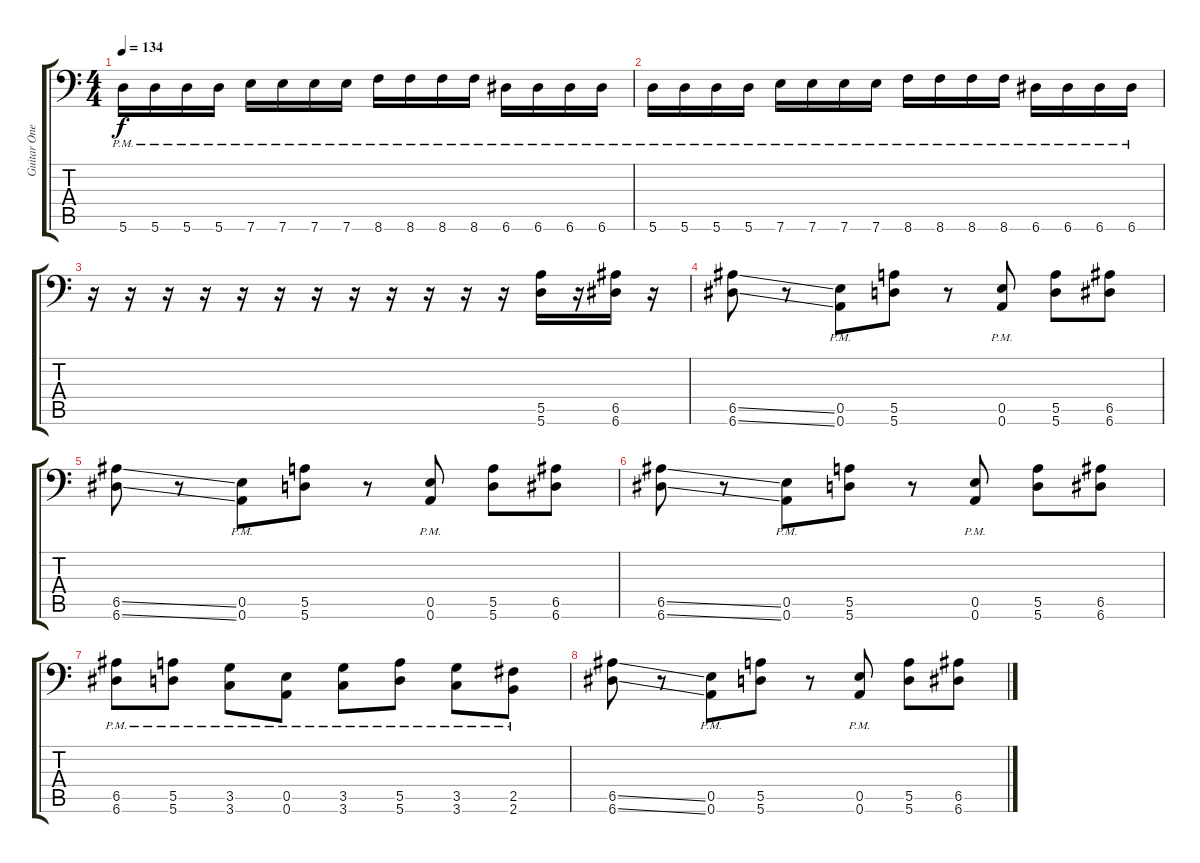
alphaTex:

\track ("Guitar One" "Guitar One") {instrument distortionguitar}
\staff {score tabs}
\tuning (B3 Gb3 D3 A2 E2 A1) {hide}
\ts (4 4)
\tempo 134
\clef f4
\ks c
5.6{pm}.16{dy f} 5.6{pm}.16 5.6{pm}.16 5.6{pm}.16 7.6{pm}.16 7.6{pm}.16 7.6{pm}.16 7.6{pm}.16 8.6{pm}.16 8.6{pm}.16 8.6{pm}.16 8.6{pm}.16 6.6{pm}.16 6.6{pm}.16 6.6{pm}.16 6.6{pm}.16 |
5.6{pm}.16 5.6{pm}.16 5.6{pm}.16 5.6{pm}.16 7.6{pm}.16 7.6{pm}.16 7.6{pm}.16 7.6{pm}.16 8.6{pm}.16 8.6{pm}.16 8.6{pm}.16 8.6{pm}.16 6.6{pm}.16 6.6{pm}.16 6.6{pm}.16 6.6{pm}.16 |
r.16 r.16 r.16 r.16 r.16 r.16 r.16 r.16 r.16 r.16 r.16 r.16 (5.5 5.6).16 r.16 (6.5 6.6).16 r.16 |
(6.5{ss} 6.6{ss}).8 r.8 (0.5{pm} 0.6{pm}).8 (5.5 5.6).8 r.8 (0.5{pm} 0.6{pm}).8 (5.5 5.6).8 (6.5 6.6).8 |
(6.5{ss} 6.6{ss}).8 r.8 (0.5{pm} 0.6{pm}).8 (5.5 5.6).8 r.8 (0.5{pm} 0.6{pm}).8 (5.5 5.6).8 (6.5 6.6).8 |
(6.5{ss} 6.6{ss}).8 r.8 (0.5{pm} 0.6{pm}).8 (5.5 5.6).8 r.8 (0.5{pm} 0.6{pm}).8 (5.5 5.6).8 (6.5 6.6).8 |
(6.5{pm} 6.6{pm}).8 (5.5{pm} 5.6{pm}).8 (3.5{pm} 3.6{pm}).8 (0.5{pm} 0.6{pm}).8 (3.5{pm} 3.6{pm}).8 (5.5{pm} 5.6{pm}).8 (3.5{pm} 3.6{pm}).8 (2.5{pm} 2.6{pm}).8 |
(6.5{ss} 6.6{ss}).8 r.8 (0.5{pm} 0.6{pm}).8 (5.5 5.6).8 r.8 (0.5{pm} 0.6{pm}).8 (5.5 5.6).8 (6.5 6.6).8
